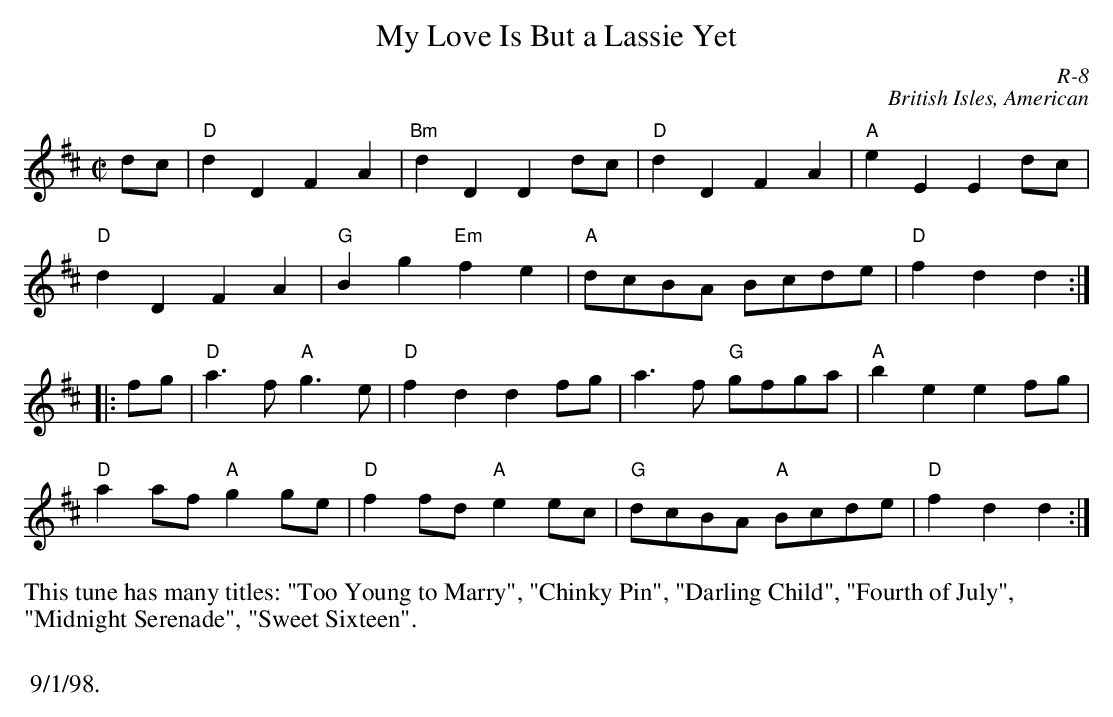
X:1
T: My Love Is But a Lassie Yet
C: R-8
C: British Isles, American
M: C|
K: D
dc| "D"d2D2 F2A2| "Bm"d2D2 D2dc| "D"d2D2 F2A2| "A"e2E2 E2dc|
    "D"d2D2 F2A2| "G"B2g2 "Em"f2e2| "A"dcBA Bcde| "D"f2d2 d2 :|
|:\
fg| "D"a3f "A"g3e| "D"f2d2 d2fg| a3f "G"gfga| "A"b2e2 e2fg|
    "D"a2af "A"g2ge| "D"f2fd "A"e2ec| "G"dcBA "A"Bcde| "D"f2d2 d2 :|
